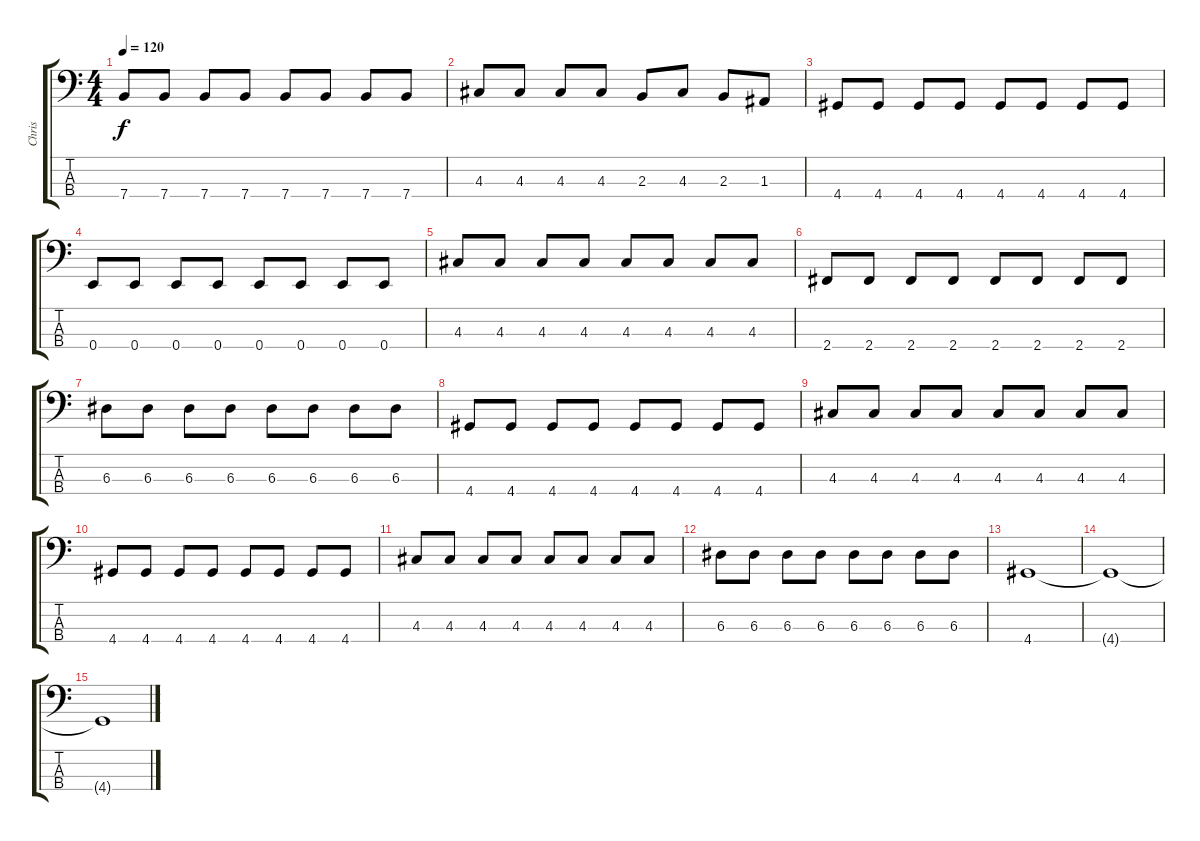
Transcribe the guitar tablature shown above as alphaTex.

\track ("Chris" "Chris") {instrument acousticbass}
\staff {score tabs}
\tuning (G2 D2 A1 E1) {hide}
\ts (4 4)
\tempo 120
\clef f4
\ks c
7.4.8{dy f} 7.4.8 7.4.8 7.4.8 7.4.8 7.4.8 7.4.8 7.4.8 |
4.3.8 4.3.8 4.3.8 4.3.8 2.3.8 4.3.8 2.3.8 1.3.8 |
4.4.8 4.4.8 4.4.8 4.4.8 4.4.8 4.4.8 4.4.8 4.4.8 |
0.4.8 0.4.8 0.4.8 0.4.8 0.4.8 0.4.8 0.4.8 0.4.8 |
4.3.8 4.3.8 4.3.8 4.3.8 4.3.8 4.3.8 4.3.8 4.3.8 |
2.4.8 2.4.8 2.4.8 2.4.8 2.4.8 2.4.8 2.4.8 2.4.8 |
6.3.8 6.3.8 6.3.8 6.3.8 6.3.8 6.3.8 6.3.8 6.3.8 |
4.4.8 4.4.8 4.4.8 4.4.8 4.4.8 4.4.8 4.4.8 4.4.8 |
4.3.8 4.3.8 4.3.8 4.3.8 4.3.8 4.3.8 4.3.8 4.3.8 |
4.4.8 4.4.8 4.4.8 4.4.8 4.4.8 4.4.8 4.4.8 4.4.8 |
4.3.8 4.3.8 4.3.8 4.3.8 4.3.8 4.3.8 4.3.8 4.3.8 |
6.3.8 6.3.8 6.3.8 6.3.8 6.3.8 6.3.8 6.3.8 6.3.8 |
4.4.1 |
4.4{t}.1 |
4.4{t}.1
